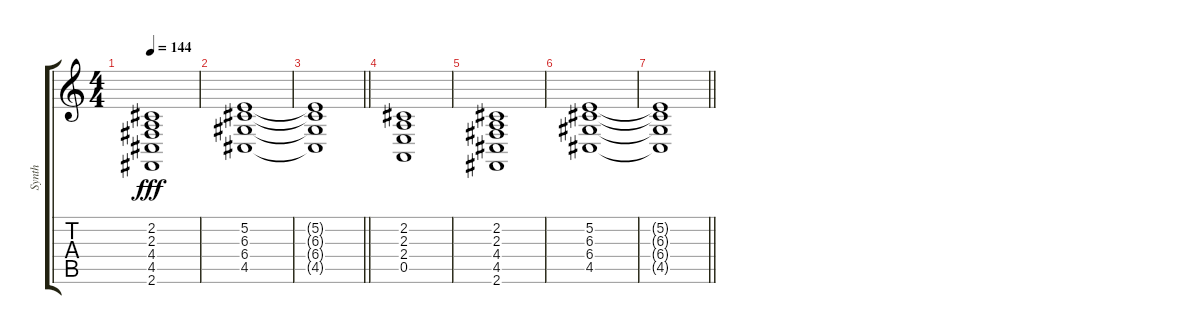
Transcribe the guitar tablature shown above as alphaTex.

\track ("Synth" "Synth") {instrument synthstrings1}
\staff {score tabs}
\tuning (E4 B3 G3 D3 A2 E2) {hide}
\ts (4 4)
\tempo 144
\clef g2
\ks c
(2.2 2.3 4.4 4.5 2.6).1{dy fff} |
(5.2 6.3 6.4 4.5).1 |
\barLineRight lightlight
(5.2{t} 6.3{t} 6.4{t} 4.5{t}).1 |
(2.2 2.3 2.4 0.5).1{volume 0} |
(2.2 2.3 4.4 4.5 2.6).1 |
(5.2 6.3 6.4 4.5).1 |
\barLineRight lightlight
(5.2{t} 6.3{t} 6.4{t} 4.5{t}).1
